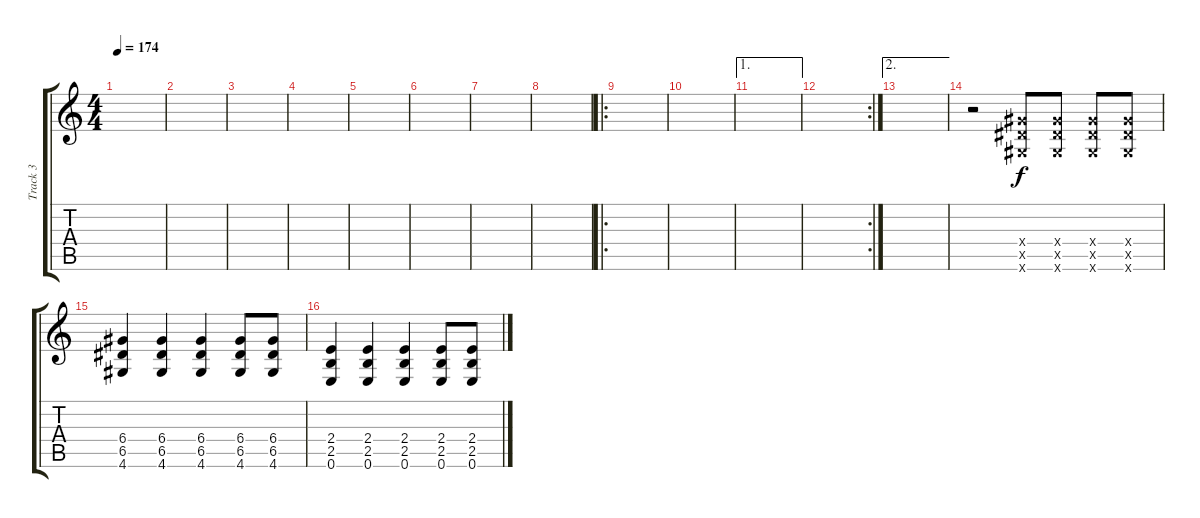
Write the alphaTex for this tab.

\track ("Track 3" "Track 3") {instrument distortionguitar}
\staff {score tabs}
\tuning (E4 B3 G3 D3 A2 E2) {hide}
\ts (4 4)
\tempo 174
\clef g2
\ks c
|
|
|
|
|
|
|
|
\ro
|
|
\ae 1
|
\rc 2
|
\ae 2
|
r.2 (6.4{x} 6.5{x} 4.6{x}).8 (6.4{x} 6.5{x} 4.6{x}).8 (6.4{x} 6.5{x} 4.6{x}).8 (6.4{x} 6.5{x} 4.6{x}).8 |
(6.4 6.5 4.6).4 (6.4 6.5 4.6).4 (6.4 6.5 4.6).4 (6.4 6.5 4.6).8 (6.4 6.5 4.6).8 |
(2.4 2.5 0.6).4 (2.4 2.5 0.6).4 (2.4 2.5 0.6).4 (2.4 2.5 0.6).8 (2.4 2.5 0.6).8
